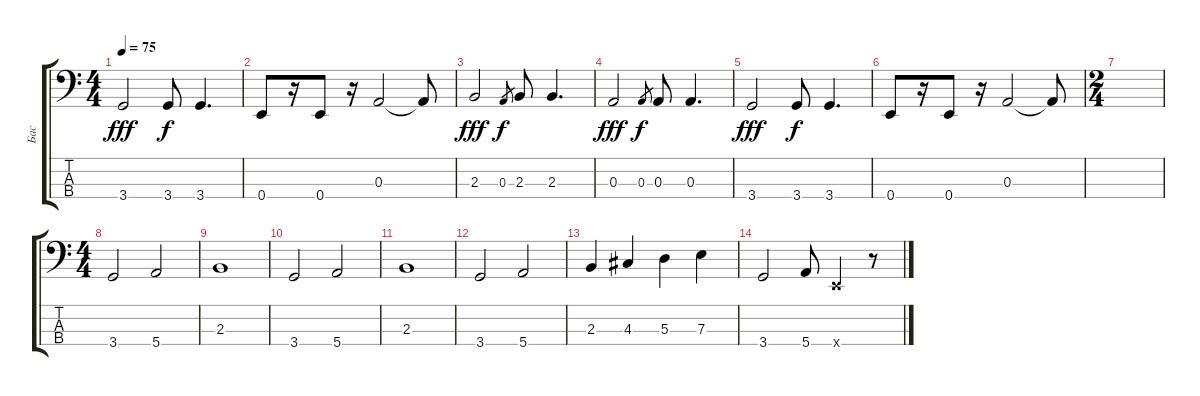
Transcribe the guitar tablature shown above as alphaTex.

\track ("Бас" "Бас") {instrument acousticbass}
\staff {score tabs}
\tuning (G2 D2 A1 E1) {hide}
\ts (4 4)
\tempo 75
\clef f4
\ks c
3.4.2{dy fff} 3.4.8{dy f} 3.4.4{d} |
0.4.8 r.16 0.4.8 r.16 0.3.2 0.3{t}.8 |
2.3.2{dy fff} 0.3.8{gr dy f} 2.3.8 2.3.4{d} |
0.3.2{dy fff} 0.3.8{gr dy f} 0.3.8 0.3.4{d} |
3.4.2{dy fff} 3.4.8{dy f} 3.4.4{d} |
0.4.8 r.16 0.4.8 r.16 0.3.2 0.3{t}.8 |
\ts (2 4)
|
\ts (4 4)
3.4.2 5.4.2 |
2.3.1 |
3.4.2 5.4.2 |
2.3.1 |
3.4.2 5.4.2 |
2.3.4 4.3.4 5.3.4 7.3.4 |
3.4.2 5.4.8 0.4{x}.4 r.8
